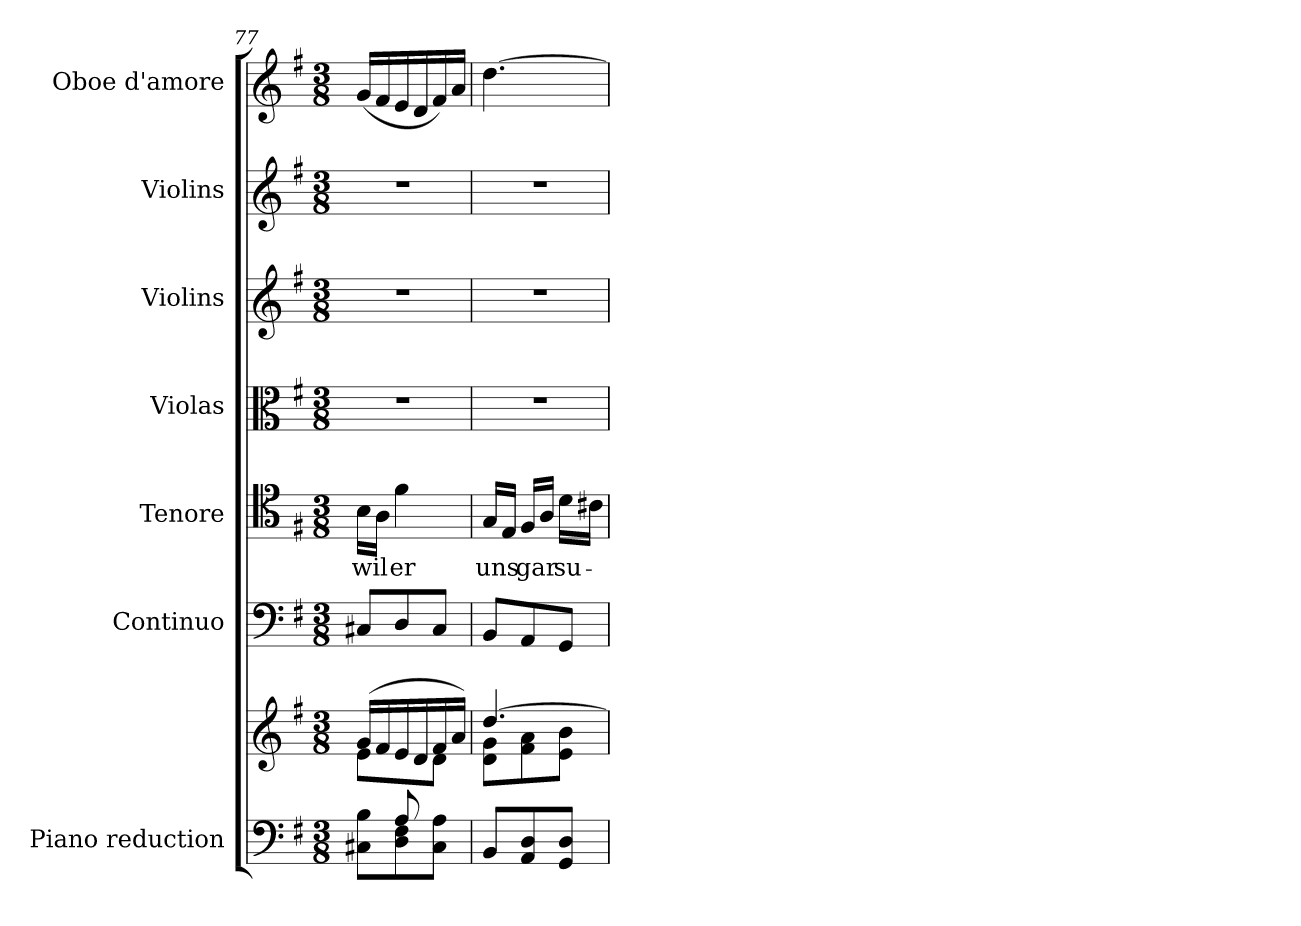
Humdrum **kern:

**kern	**kern	**kern	**kern	**text	**kern	**kern	**kern	**kern
*part7	*part7	*part6	*part5	*part5	*part4	*part3	*part2	*part1
*staff8	*staff7	*staff6	*staff5	*staff5	*staff4	*staff3	*staff2	*staff1
*I"Piano reduction	*	*I"Continuo	*I"Tenore	*	*I"Violas	*I"Violins	*I"Violins	*I"Oboe d'amore
*I'Pno	*	*	*	*	*	*	*	*I'Ob
*clefF4	*clefG2	*clefF4	*clefC4	*	*clefC3	*clefG2	*clefG2	*clefG2
*k[f#]	*k[f#]	*k[f#]	*k[f#]	*	*k[f#]	*k[f#]	*k[f#]	*k[f#]
*M3/8	*M3/8	*M3/8	*M3/8	*	*M3/8	*M3/8	*M3/8	*M3/8
=77	=77	=77	=77	=77	=77	=77	=77	=77
*^	*^	*	*	*	*	*	*	*
!	!	!	!	!	!	!LO:LY:b	!	!	!	!
8ryy	8C#X\ 8B\L	(16g/LL	8e\L	8C#X/L	16B\LL	wil	4.r	4.r	4.r	(16g/LL
.	.	16f#/	.	.	16A\JJ	.	.	.	.	16f#/
!	!	!	!	!	!	!LO:LY:b	!	!	!	!
8A/	8D\ 8F#\	16e/	8ryy	8D/	4f#\	er	.	.	.	16e/
.	.	16d/	.	.	.	.	.	.	.	16d/
8ryy	8C#\ 8A\J	16f#/	8d\J	8C#/J	.	.	.	.	.	16f#/)
.	.	16a/JJ)	.	.	.	.	.	.	.	16a/JJ
*v	*v	*	*	*	*	*	*	*	*	*
=78	=78	=78	=78	=78	=78	=78	=78	=78	=78
!	!	!	!	!	!LO:LY:b	!	!	!	!
8BB/L	[4.dd/	8d\ 8g\L	8BB/L	16G/LL	uns	4.r	4.r	4.r	[4.dd\
.	.	.	.	16E/JJ	.	.	.	.	.
!	!	!	!	!	!LO:LY:b	!	!	!	!
8AA/ 8D/	.	8f#\ 8a\	8AA/	16F#/LL	gar	.	.	.	.
.	.	.	.	16A/JJ	.	.	.	.	.
!	!	!	!	!	!LO:LY:b	!	!	!	!
8GG/ 8D/J	.	8e\ 8b\J	8GG/J	16d\LL	su-	.	.	.	.
.	.	.	.	16c#X\JJ	.	.	.	.	.
*	*v	*v	*	*	*	*	*	*	*
=	=	=	=	=	=	=	=	=
*-	*-	*-	*-	*-	*-	*-	*-	*-
